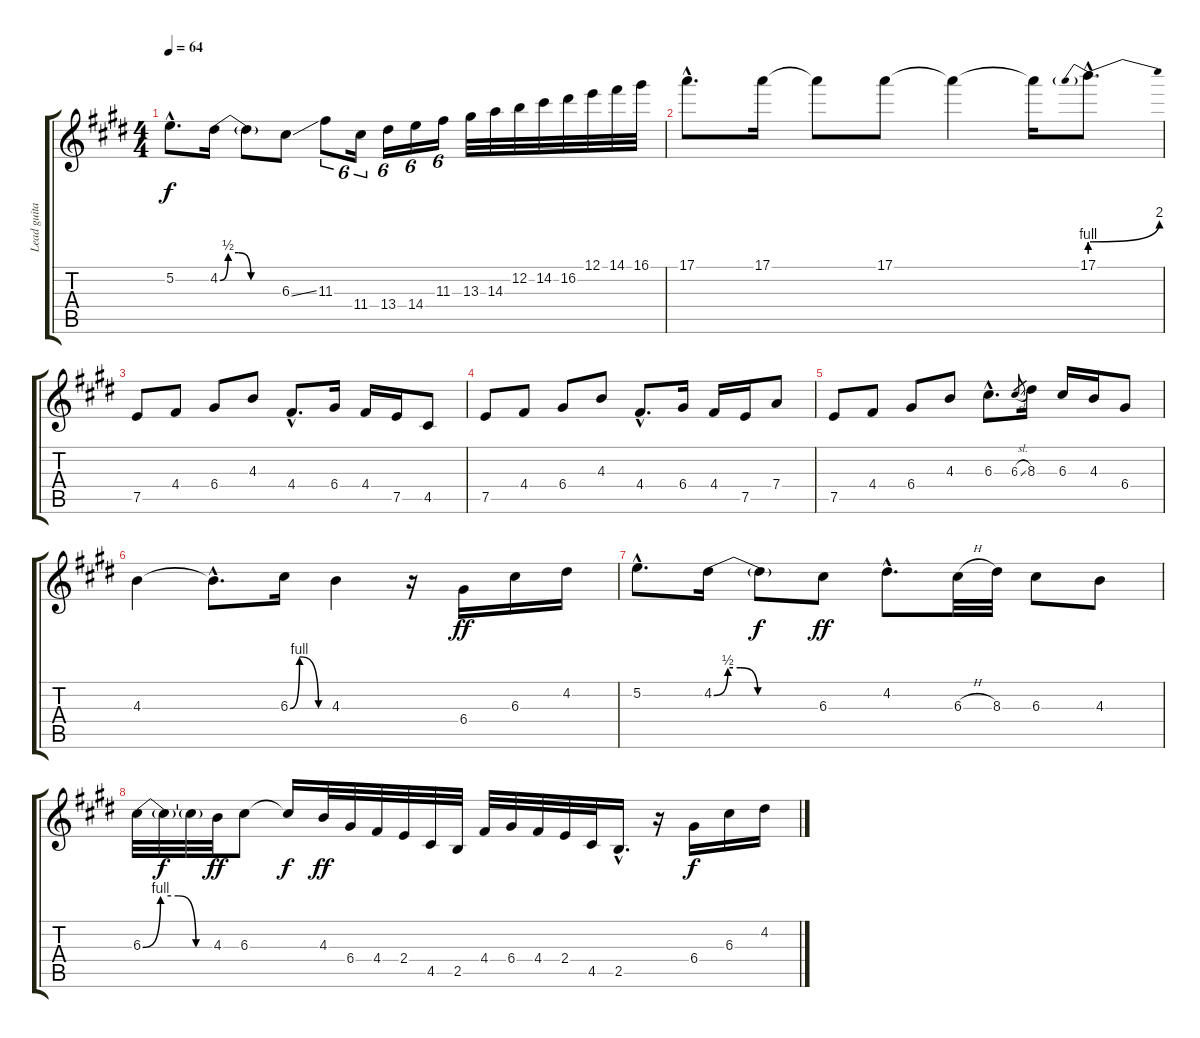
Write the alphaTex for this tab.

\track ("Lead guitar" "Lead guita") {instrument electricguitarclean}
\staff {score tabs}
\tuning (E4 B3 G3 D3 A2 E2) {hide}
\ts (4 4)
\tempo 64
\clef g2
\ks e
5.2{hac}.8{d dy f} 4.2{be (custom 0 0 8 2 18 2 30 0 60 0)}.16 4.2{t}.8 6.3{ss}.8 11.3.8{tu (6 4)} 11.4.16{tu (6 4)} 13.4.16{tu (6 4)} 14.4.16{tu (6 4)} 11.3.16{tu (6 4)} 13.3.32 14.3.32 12.2.32 14.2.32 16.2.32 12.1.32 14.1.32 16.1.32 |
17.1{hac}.8{d} 17.1.16 17.1{t}.8 17.1.8 17.1{t}.4 17.1{t}.16 17.1{be (prebendbend 0 4 60 8) hac}.8{d} |
7.5.8 4.4.8 6.4.8 4.3.8 4.4{hac}.8{d} 6.4.16 4.4.16 7.5.16 4.5.8 |
7.5.8 4.4.8 6.4.8 4.3.8 4.4{hac}.8{d} 6.4.16 4.4.16 7.5.16 7.4.8 |
7.5.8 4.4.8 6.4.8 4.3.8 6.3{hac}.8{d} 6.3{sl}.8{gr} 8.3.16 6.3.16 4.3.16 6.4.8 |
4.3.4 4.3{hac t}.8{d} 6.3{be (custom 0 0 15 4 45 0 60 0)}.16 4.3.4 r.16 6.4.16{dy ff} 6.3.16 4.2.16 |
5.2{hac}.8{d} 4.2{be (custom 0 0 8 2 15 2 25 0 60 0)}.16 4.2{t}.8{dy f} 6.3.8{dy ff} 4.2{hac}.8{d} 6.3{h}.32 8.3.32 6.3.8 4.3.8 |
6.3{be (custom 0 0 15 4 30 4 45 0 60 0)}.32 6.3{t}.32{dy f} 6.3{t}.32 4.3.32{dy ff} 6.3.8 6.3{t}.16{dy f} 4.3.32{dy ff} 6.4.32 4.4.32 2.4.32 4.5.32 2.5.32 4.4.32 6.4.32 4.4.32 2.4.32 4.5.32 2.5{hac}.16{d} r.16 6.4.16{dy f} 6.3.16 4.2.16
